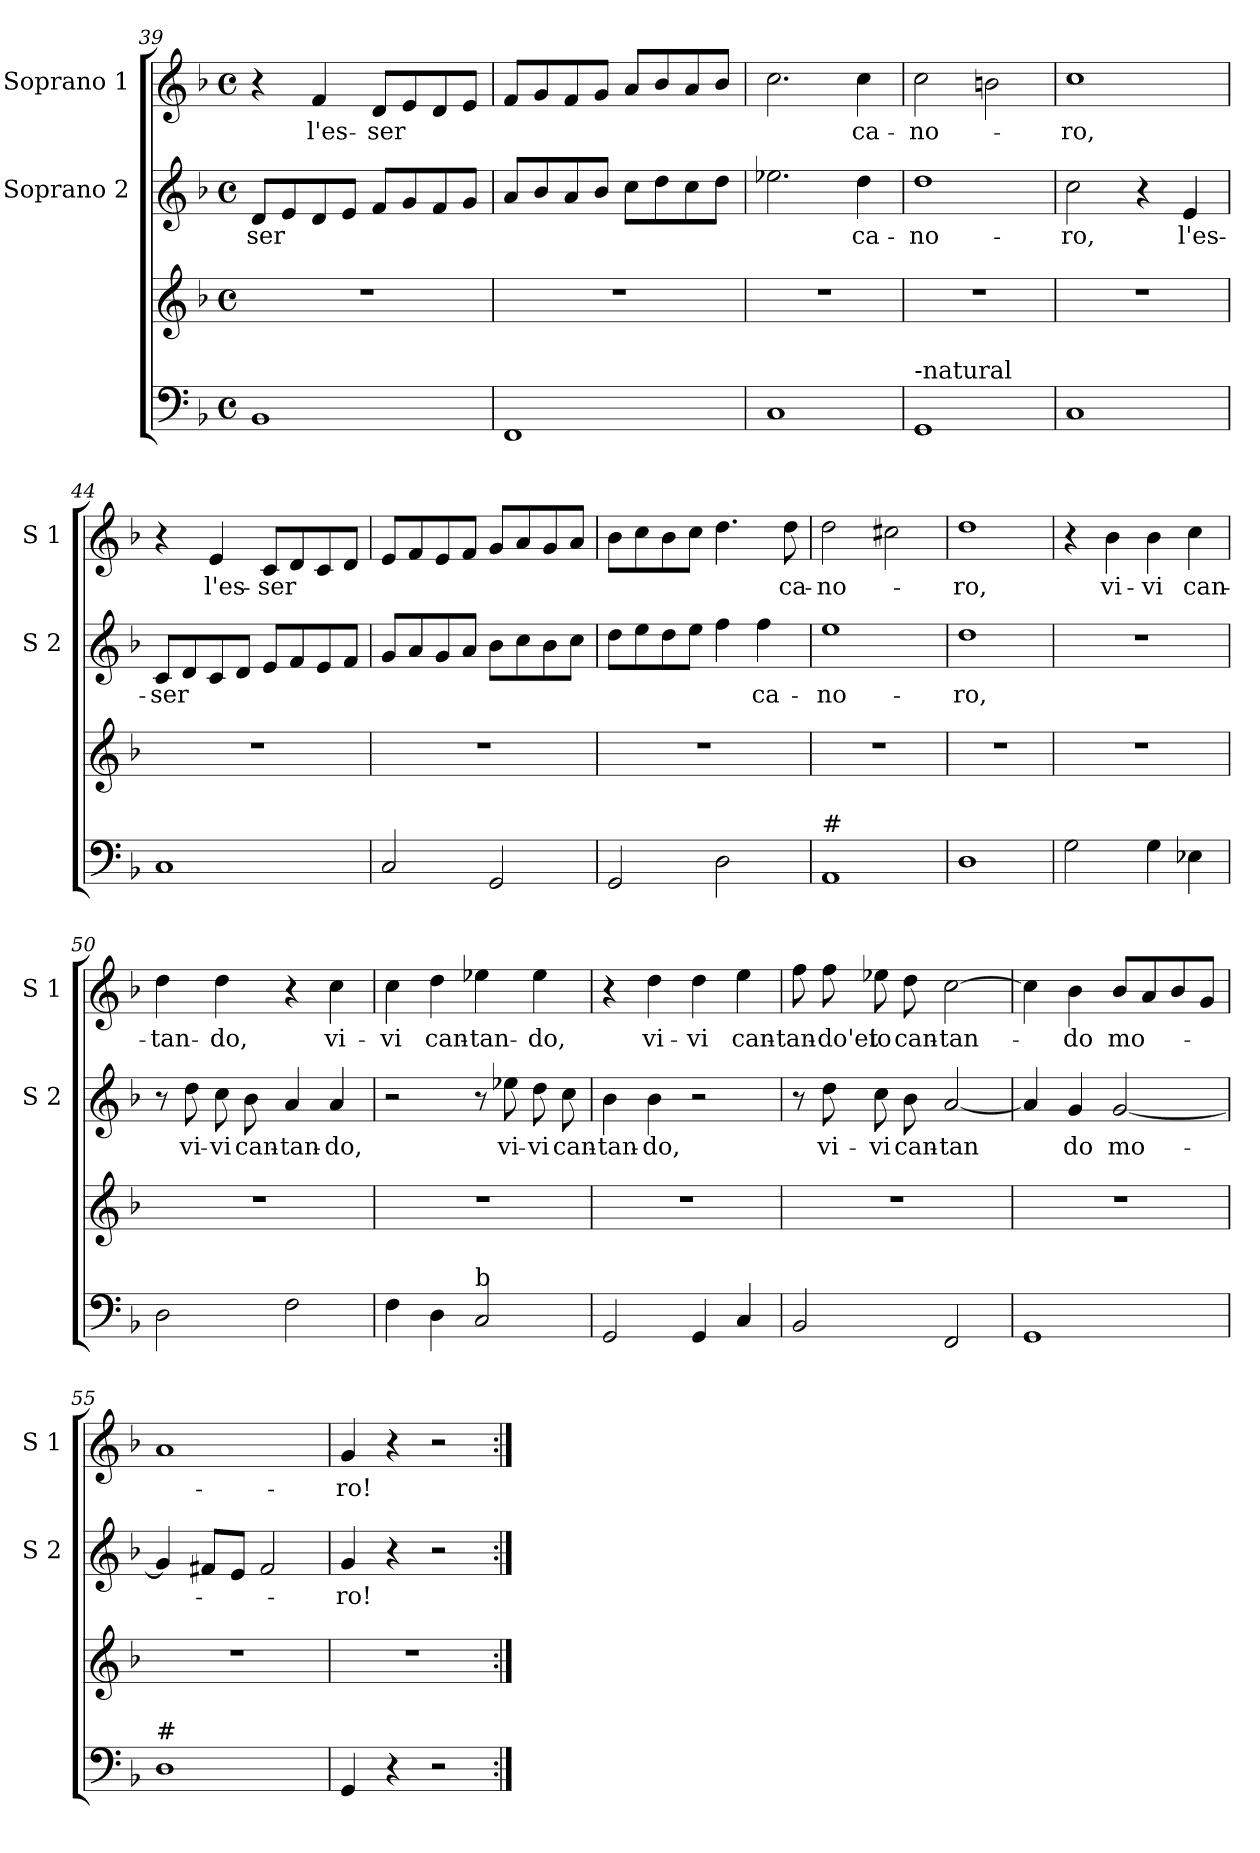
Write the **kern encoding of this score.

**kern	**kern	**kern	**text	**kern	**text
*part3	*part3	*part2	*part2	*part1	*part1
*staff4	*staff3	*staff2	*staff2	*staff1	*staff1
*	*	*I"Soprano 2	*	*I"Soprano 1	*
*	*	*I'S 2	*	*I'S 1	*
*clefF4	*clefG2	*clefG2	*	*clefG2	*
*k[b-]	*k[b-]	*k[b-]	*	*k[b-]	*
*F:	*F:	*F:	*	*F:	*
*M4/4	*M4/4	*M4/4	*	*M4/4	*
*met(c)	*met(c)	*met(c)	*	*met(c)	*
=39	=39	=39	=39	=39	=39
!	!	!	!LO:LY:b	!	!
1BB-	1r	8d/L	-ser	4r	.
.	.	8e/	.	.	.
!	!	!	!	!	!LO:LY:b
.	.	8d/	.	4f/	l'es-
.	.	8e/J	.	.	.
!	!	!	!	!	!LO:LY:b
.	.	8f/L	.	8d/L	-ser
.	.	8g/	.	8e/	.
.	.	8f/	.	8d/	.
.	.	8g/J	.	8e/J	.
=40	=40	=40	=40	=40	=40
1FF	1r	8a/L	.	8f/L	.
.	.	8b-/	.	8g/	.
.	.	8a/	.	8f/	.
.	.	8b-/J	.	8g/J	.
.	.	8cc\L	.	8a/L	.
.	.	8dd\	.	8b-/	.
.	.	8cc\	.	8a/	.
.	.	8dd\J	.	8b-/J	.
=41	=41	=41	=41	=41	=41
1C	1r	2.ee-X\	.	2.cc\	.
!	!	!	!LO:LY:b	!	!LO:LY:b
.	.	4dd\	ca-	4cc\	ca-
!!LO:LB:g=z
=42	=42	=42	=42	=42	=42
!LO:TX:a:t=-natural	!	!	!	!	!
!	!	!	!LO:LY:b	!	!LO:LY:b
1GG	1r	1dd	-no-	2cc\	-no-
.	.	.	.	2bn\	.
=43	=43	=43	=43	=43	=43
!	!	!	!LO:LY:b	!	!LO:LY:b
1C	1r	2cc\	-ro,	1cc	-ro,
.	.	4r	.	.	.
!	!	!	!LO:LY:b	!	!
.	.	4e/	l'es-	.	.
=44	=44	=44	=44	=44	=44
!	!	!	!LO:LY:b	!	!
1C	1r	8c/L	-ser	4r	.
.	.	8d/	.	.	.
!	!	!	!	!	!LO:LY:b
.	.	8c/	.	4e/	l'es-
.	.	8d/J	.	.	.
!	!	!	!	!	!LO:LY:b
.	.	8e/L	.	8c/L	-ser
.	.	8f/	.	8d/	.
.	.	8e/	.	8c/	.
.	.	8f/J	.	8d/J	.
=45	=45	=45	=45	=45	=45
2C/	1r	8g/L	.	8e/L	.
.	.	8a/	.	8f/	.
.	.	8g/	.	8e/	.
.	.	8a/J	.	8f/J	.
2GG/	.	8b-\L	.	8g/L	.
.	.	8cc\	.	8a/	.
.	.	8b-\	.	8g/	.
.	.	8cc\J	.	8a/J	.
=46	=46	=46	=46	=46	=46
2GG/	1r	8dd\L	.	8b-\L	.
.	.	8ee\	.	8cc\	.
.	.	8dd\	.	8b-\	.
.	.	8ee\J	.	8cc\J	.
2D\	.	4ff\	.	4.dd\	.
!	!	!	!LO:LY:b	!	!
.	.	4ff\	ca-	.	.
!	!	!	!	!	!LO:LY:b
.	.	.	.	8dd\	ca-
!!LO:PB:g=z
=47	=47	=47	=47	=47	=47
!LO:TX:a:t=#	!	!	!	!	!
!	!	!	!LO:LY:b	!	!LO:LY:b
1AA	1r	1ee	-no-	2dd\	-no-
.	.	.	.	2cc#X\	.
=48	=48	=48	=48	=48	=48
!	!	!	!LO:LY:b	!	!LO:LY:b
1D	1r	1dd	-ro,	1dd	-ro,
=49	=49	=49	=49	=49	=49
2G\	1r	1r	.	4r	.
!	!	!	!	!	!LO:LY:b
.	.	.	.	4b-\	vi-
!	!	!	!	!	!LO:LY:b
4G\	.	.	.	4b-\	-vi
!	!	!	!	!	!LO:LY:b
4E-X\	.	.	.	4cc\	can-
=50	=50	=50	=50	=50	=50
!	!	!	!	!	!LO:LY:b
2D\	1r	8r	.	4dd\	-tan-
!	!	!	!LO:LY:b	!	!
.	.	8dd\	vi-	.	.
!	!	!	!LO:LY:b	!	!LO:LY:b
.	.	8cc\	-vi	4dd\	-do,
!	!	!	!LO:LY:b	!	!
.	.	8b-\	can-	.	.
!	!	!	!LO:LY:b	!	!
2F\	.	4a/	-tan-	4r	.
!	!	!	!LO:LY:b	!	!LO:LY:b
.	.	4a/	-do,	4cc\	vi-
=51	=51	=51	=51	=51	=51
!	!	!	!	!	!LO:LY:b
4F\	1r	2r	.	4cc\	-vi
!	!	!	!	!	!LO:LY:b
4D\	.	.	.	4dd\	can-
!LO:TX:a:t=b	!	!	!	!	!
!	!	!	!	!	!LO:LY:b
2C/	.	8r	.	4ee-X\	-tan-
!	!	!	!LO:LY:b	!	!
.	.	8ee-X\	vi-	.	.
!	!	!	!LO:LY:b	!	!LO:LY:b
.	.	8dd\	-vi	4ee-\	-do,
!	!	!	!LO:LY:b	!	!
.	.	8cc\	can-	.	.
!!LO:LB:g=z
=52	=52	=52	=52	=52	=52
!	!	!	!LO:LY:b	!	!
2GG/	1r	4b-\	-tan-	4r	.
!	!	!	!LO:LY:b	!	!LO:LY:b
.	.	4b-\	-do,	4dd\	vi-
!	!	!	!	!	!LO:LY:b
4GG/	.	2r	.	4dd\	-vi
!	!	!	!	!	!LO:LY:b
4C/	.	.	.	4ee\	can-
=53	=53	=53	=53	=53	=53
!	!	!	!	!	!LO:LY:b
2BB-/	1r	8r	.	8ff\	-tan-
!	!	!	!LO:LY:b	!	!LO:LY:b
.	.	8dd\	vi-	8ff\	-do'et
!	!	!	!LO:LY:b	!	!LO:LY:b
.	.	8cc\	-vi	8ee-X\	io
!	!	!	!LO:LY:b	!	!LO:LY:b
.	.	8b-\	can-	8dd\	can-
!	!	!	!LO:LY:b	!	!LO:LY:b
2FF/	.	[2a/	-tan	[2cc\	-tan-
=54	=54	=54	=54	=54	=54
1GG	1r	4a/]	.	4cc\]	.
!	!	!	!LO:LY:b	!	!LO:LY:b
.	.	4g/	do	4b-\	-do
!	!	!	!LO:LY:b	!	!LO:LY:b
.	.	[2g/	mo-	8b-/L	mo-
.	.	.	.	8a/	.
.	.	.	.	8b-/	.
.	.	.	.	8g/J	.
=55	=55	=55	=55	=55	=55
!LO:TX:a:t=#	!	!	!	!	!
1D	1r	4g/]	.	1a	.
.	.	8f#X/L	.	.	.
.	.	8e/J	.	.	.
.	.	2f#/	.	.	.
=56	=56	=56	=56	=56	=56
!	!	!	!LO:LY:b	!	!LO:LY:b
4GG/	1r	4g/	-ro!	4g/	-ro!
4r	.	4r	.	4r	.
2r	.	2r	.	2r	.
=:|!	=:|!	=:|!	=:|!	=:|!	=:|!
*-	*-	*-	*-	*-	*-
